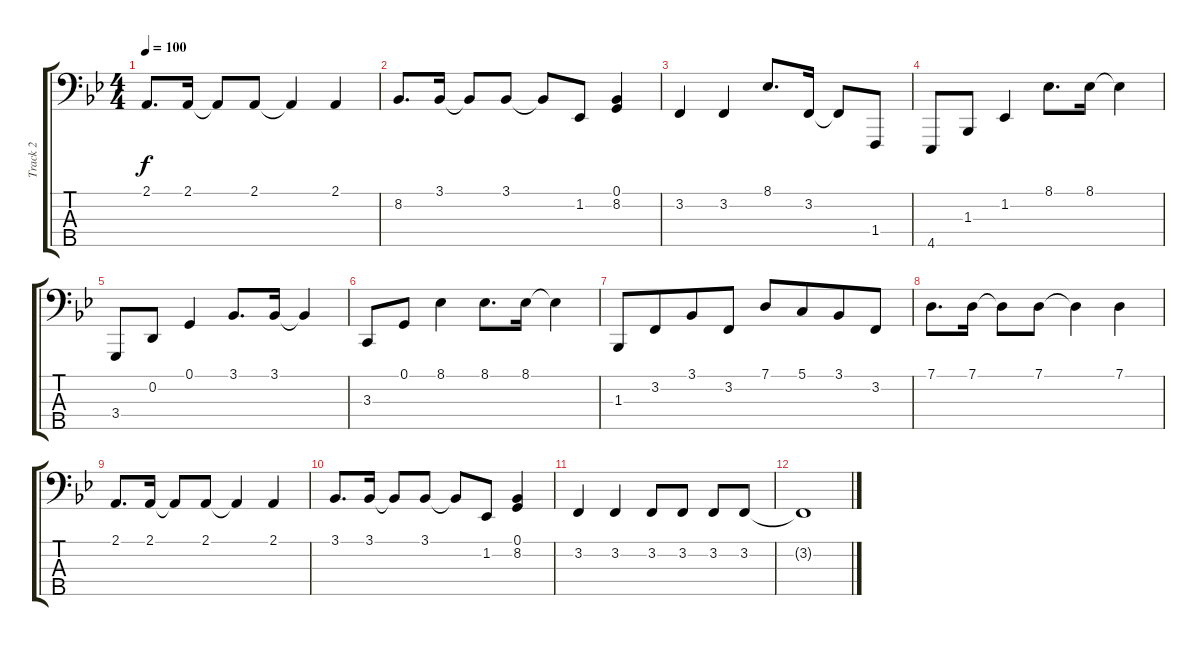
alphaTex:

\track ("Track 2" "Track 2") {instrument acousticgrandpiano}
\staff {score tabs}
\tuning (G2 D2 A1 E1 B0) {hide}
\ts (4 4)
\tempo 100
\clef f4
\ks bb
2.1.8{d dy f} 2.1.16 2.1{t}.8 2.1.8 2.1{t}.4 2.1.4 |
8.2.8{d} 3.1.16 3.1{t}.8 3.1.8 3.1{t}.8 1.2.8 (0.1 8.2).4 |
3.2.4 3.2.4 8.1.8{d} 3.2.16 3.2{t}.8 1.4.8 |
4.5.8 1.3.8 1.2.4 8.1.8{d} 8.1.16 8.1{t}.4 |
3.4.8 0.2.8 0.1.4 3.1.8{d} 3.1.16 3.1{t}.4 |
3.3.8 0.1.8 8.1.4 8.1.8{d} 8.1.16 8.1{t}.4 |
1.3.8 3.2.8{beam merge} 3.1.8 3.2.8 7.1.8 5.1.8{beam merge} 3.1.8 3.2.8 |
7.1.8{d} 7.1.16 7.1{t}.8 7.1.8 7.1{t}.4 7.1.4 |
2.1.8{d} 2.1.16 2.1{t}.8 2.1.8 2.1{t}.4 2.1.4 |
3.1.8{d} 3.1.16 3.1{t}.8 3.1.8 3.1{t}.8 1.2.8 (0.1 8.2).4 |
3.2.4 3.2.4 3.2.8 3.2.8 3.2.8 3.2.8 |
3.2{t}.1
